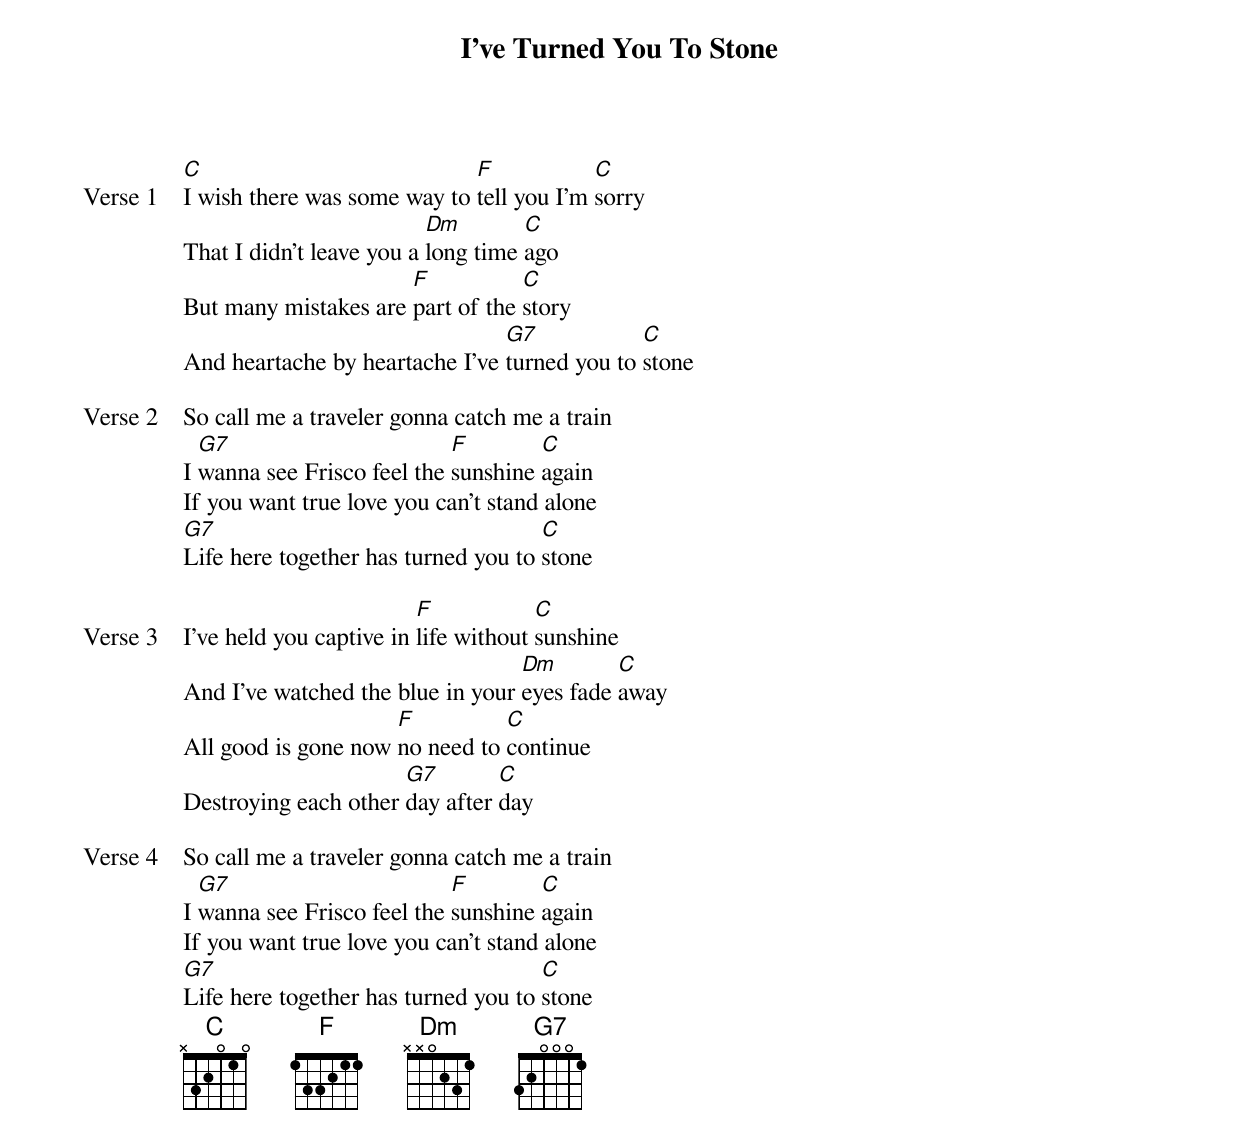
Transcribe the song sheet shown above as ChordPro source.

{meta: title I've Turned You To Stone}
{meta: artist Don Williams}
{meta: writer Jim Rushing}

{start_of_verse: Verse 1}
[C]I wish there was some way to [F]tell you I'm [C]sorry
That I didn't leave you a [Dm]long time [C]ago
But many mistakes are [F]part of the [C]story
And heartache by heartache I've [G7]turned you to [C]stone
{end_of_verse}

{start_of_verse: Verse 2}
So call me a traveler gonna catch me a train
I [G7]wanna see Frisco feel the [F]sunshine [C]again
If you want true love you can't stand alone
[G7]Life here together has turned you to [C]stone
{end_of_verse}

{start_of_verse: Verse 3}
I've held you captive in [F]life without [C]sunshine
And I've watched the blue in your [Dm]eyes fade [C]away
All good is gone now [F]no need to [C]continue
Destroying each other [G7]day after [C]day
{end_of_verse}

{start_of_verse: Verse 4}
So call me a traveler gonna catch me a train
I [G7]wanna see Frisco feel the [F]sunshine [C]again
If you want true love you can't stand alone
[G7]Life here together has turned you to [C]stone
{end_of_verse}
